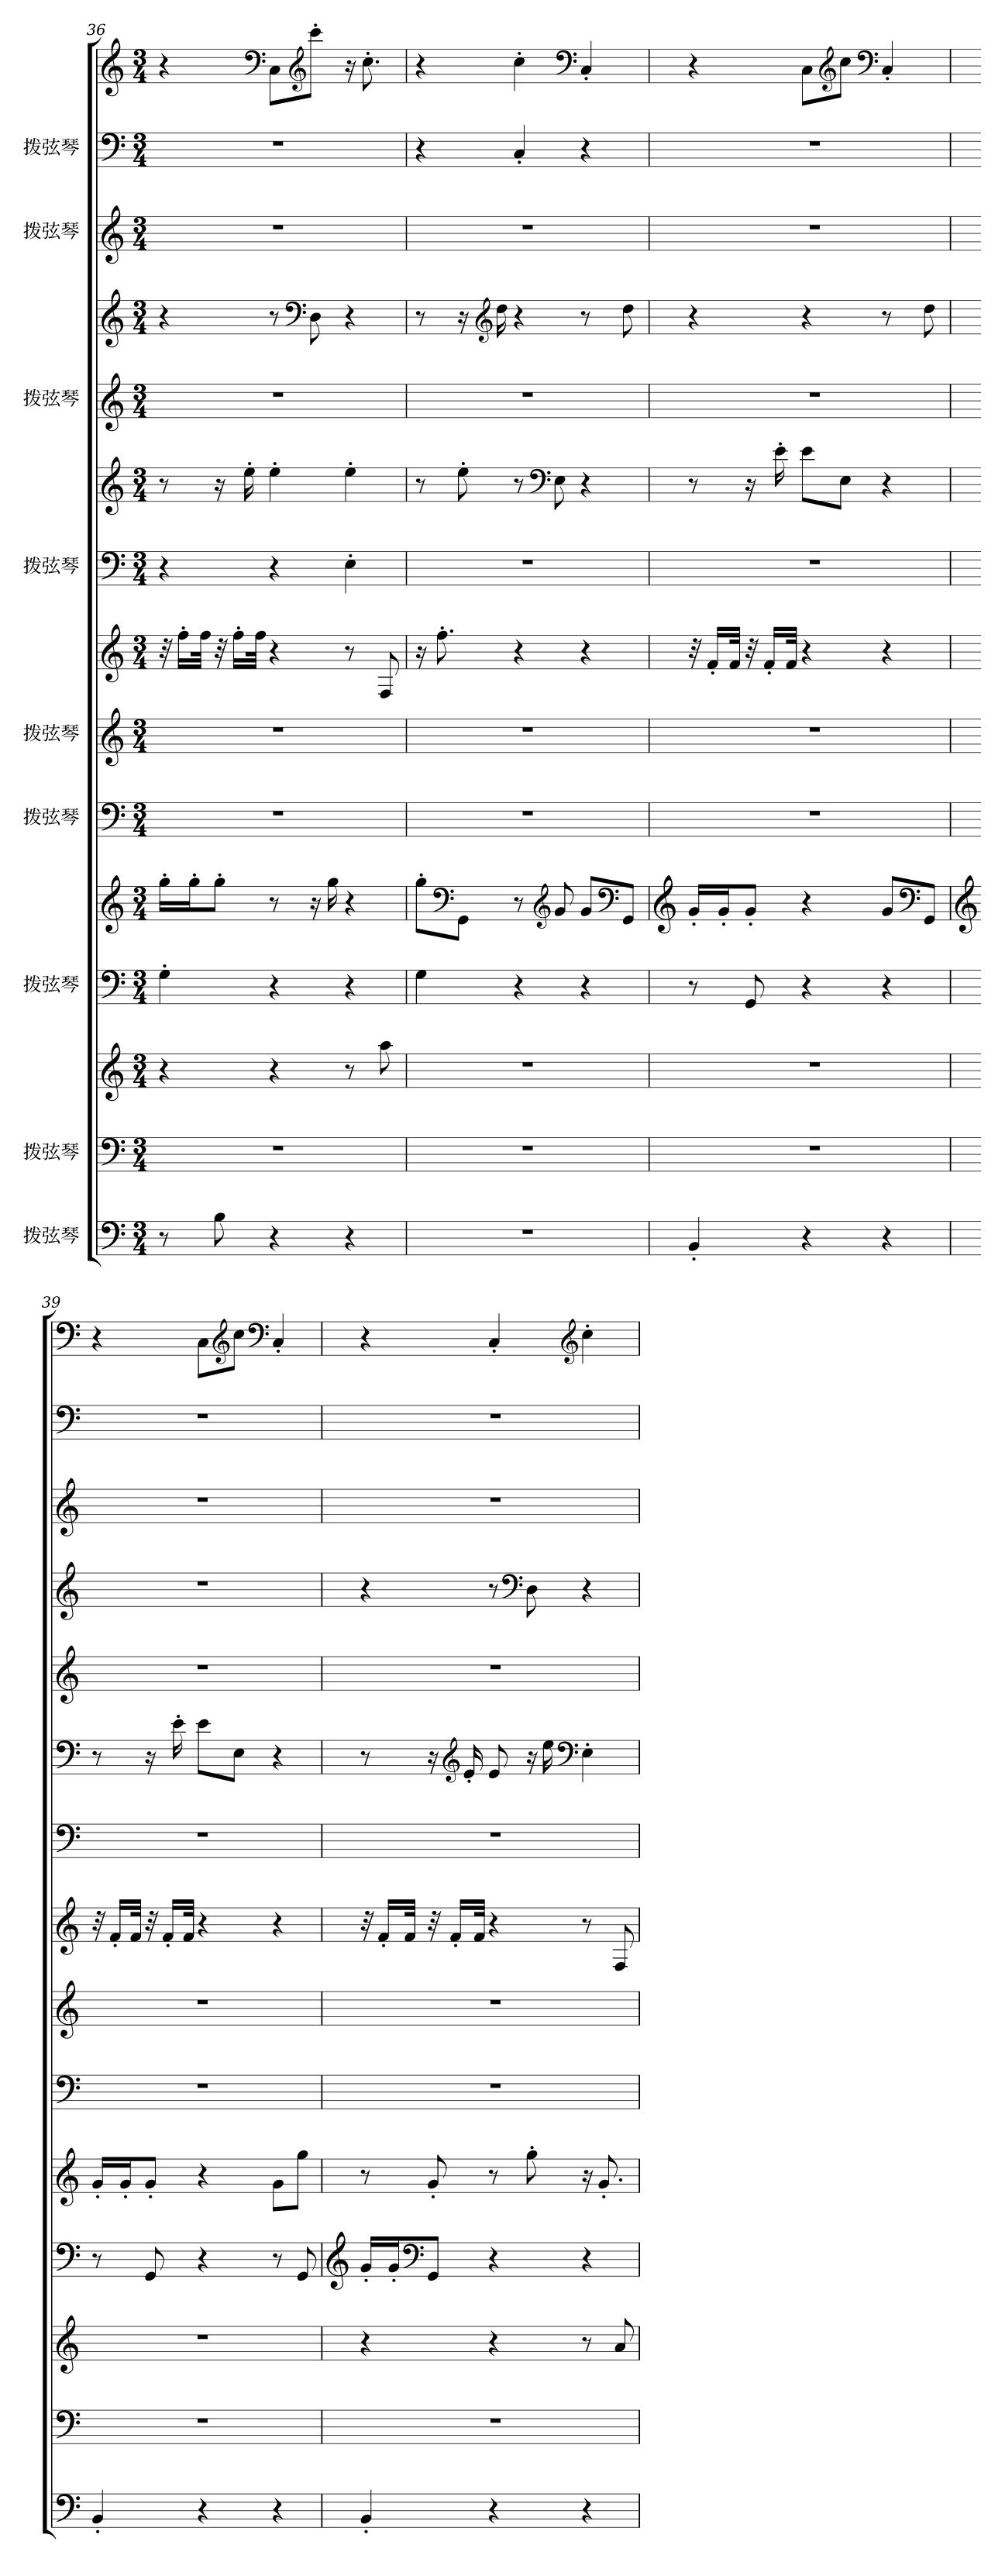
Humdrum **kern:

**kern	**kern	**kern	**kern	**kern	**kern	**kern	**kern	**kern	**kern	**kern	**kern	**kern	**kern	**kern
*part9	*part8	*part8	*part7	*part7	*part6	*part5	*part5	*part4	*part4	*part3	*part3	*part2	*part1	*part1
*staff15	*staff14	*staff13	*staff12	*staff11	*staff10	*staff9	*staff8	*staff7	*staff6	*staff5	*staff4	*staff3	*staff2	*staff1
*I"拨弦琴	*I"拨弦琴	*	*I"拨弦琴	*	*I"拨弦琴	*I"拨弦琴	*	*I"拨弦琴	*	*I"拨弦琴	*	*I"拨弦琴	*I"拨弦琴	*
*clefF4	*clefF4	*clefG2	*clefF4	*clefG2	*clefF4	*clefG2	*clefG2	*clefF4	*clefG2	*clefG2	*clefG2	*clefG2	*clefF4	*clefG2
*k[]	*k[]	*k[]	*k[]	*k[]	*k[]	*k[]	*k[]	*k[]	*k[]	*k[]	*k[]	*k[]	*k[]	*k[]
*M3/4	*M3/4	*M3/4	*M3/4	*M3/4	*M3/4	*M3/4	*M3/4	*M3/4	*M3/4	*M3/4	*M3/4	*M3/4	*M3/4	*M3/4
=36	=36	=36	=36	=36	=36	=36	=36	=36	=36	=36	=36	=36	=36	=36
8r	2.r	4r	4G'\	16gg'\LL	2.r	2.r	32r	4r	8r	2.r	4r	2.r	2.r	4r
.	.	.	.	.	.	.	16ff'\LL	.	.	.	.	.	.	.
.	.	.	.	16gg'\J	.	.	.	.	.	.	.	.	.	.
.	.	.	.	.	.	.	32ff\JJk	.	.	.	.	.	.	.
8B\	.	.	.	8gg'\J	.	.	32r	.	16r	.	.	.	.	.
.	.	.	.	.	.	.	16ff'\LL	.	.	.	.	.	.	.
.	.	.	.	.	.	.	.	.	16ee'\	.	.	.	.	.
.	.	.	.	.	.	.	32ff\JJk	.	.	.	.	.	.	.
*	*	*	*	*	*	*	*	*	*	*	*	*	*	*clefF4
4r	.	4r	4r	8r	.	.	4r	4r	4ee'\	.	8r	.	.	8C\L
*	*	*	*	*	*	*	*	*	*	*	*clefF4	*	*	*clefG2
.	.	.	.	16r	.	.	.	.	.	.	8D\	.	.	8ccc'\J
.	.	.	.	16gg\	.	.	.	.	.	.	.	.	.	.
4r	.	8r	4r	4r	.	.	8r	4E'\	4ee'\	.	4r	.	.	16r
.	.	.	.	.	.	.	.	.	.	.	.	.	.	8.cc'\
.	.	8aa\	.	.	.	.	8F/	.	.	.	.	.	.	.
=37	=37	=37	=37	=37	=37	=37	=37	=37	=37	=37	=37	=37	=37	=37
2.r	2.r	2.r	4G\	8gg'\L	2.r	2.r	16r	2.r	8r	2.r	8r	2.r	4r	4r
.	.	.	.	.	.	.	8.ff'\	.	.	.	.	.	.	.
*	*	*	*	*clefF4	*	*	*	*	*	*	*	*	*	*
.	.	.	.	8GG\J	.	.	.	.	8ee'\	.	16r	.	.	.
*	*	*	*	*	*	*	*	*	*	*	*clefG2	*	*	*
.	.	.	.	.	.	.	.	.	.	.	16dd\	.	.	.
.	.	.	4r	8r	.	.	4r	.	8r	.	4r	.	4C'/	4cc'\
*	*	*	*	*clefG2	*	*	*	*	*clefF4	*	*	*	*	*
.	.	.	.	8g/	.	.	.	.	8E\	.	.	.	.	.
*	*	*	*	*	*	*	*	*	*	*	*	*	*	*clefF4
.	.	.	4r	8g/L	.	.	4r	.	4r	.	8r	.	4r	4C'/
*	*	*	*	*clefF4	*	*	*	*	*	*	*	*	*	*
.	.	.	.	8GG/J	.	.	.	.	.	.	8dd\	.	.	.
!!LO:PB:g=z
=38	=38	=38	=38	=38	=38	=38	=38	=38	=38	=38	=38	=38	=38	=38
*	*	*	*	*clefG2	*	*	*	*	*	*	*	*	*	*
4BB'/	2.r	2.r	8r	16g'/LL	2.r	2.r	32r	2.r	8r	2.r	4r	2.r	2.r	4r
.	.	.	.	.	.	.	16f'/LL	.	.	.	.	.	.	.
.	.	.	.	16g'/J	.	.	.	.	.	.	.	.	.	.
.	.	.	.	.	.	.	32f/JJk	.	.	.	.	.	.	.
.	.	.	8GG/	8g'/J	.	.	32r	.	16r	.	.	.	.	.
.	.	.	.	.	.	.	16f'/LL	.	.	.	.	.	.	.
.	.	.	.	.	.	.	.	.	16e'\	.	.	.	.	.
.	.	.	.	.	.	.	32f/JJk	.	.	.	.	.	.	.
4r	.	.	4r	4r	.	.	4r	.	8e\L	.	4r	.	.	8C\L
*	*	*	*	*	*	*	*	*	*	*	*	*	*	*clefG2
.	.	.	.	.	.	.	.	.	8E\J	.	.	.	.	8cc\J
*	*	*	*	*	*	*	*	*	*	*	*	*	*	*clefF4
4r	.	.	4r	8g/L	.	.	4r	.	4r	.	8r	.	.	4C'/
*	*	*	*	*clefF4	*	*	*	*	*	*	*	*	*	*
.	.	.	.	8GG/J	.	.	.	.	.	.	8dd\	.	.	.
=39	=39	=39	=39	=39	=39	=39	=39	=39	=39	=39	=39	=39	=39	=39
*	*	*	*	*clefG2	*	*	*	*	*	*	*	*	*	*
4BB'/	2.r	2.r	8r	16g'/LL	2.r	2.r	32r	2.r	8r	2.r	2.r	2.r	2.r	4r
.	.	.	.	.	.	.	16f'/LL	.	.	.	.	.	.	.
.	.	.	.	16g'/J	.	.	.	.	.	.	.	.	.	.
.	.	.	.	.	.	.	32f/JJk	.	.	.	.	.	.	.
.	.	.	8GG/	8g'/J	.	.	32r	.	16r	.	.	.	.	.
.	.	.	.	.	.	.	16f'/LL	.	.	.	.	.	.	.
.	.	.	.	.	.	.	.	.	16e'\	.	.	.	.	.
.	.	.	.	.	.	.	32f/JJk	.	.	.	.	.	.	.
4r	.	.	4r	4r	.	.	4r	.	8e\L	.	.	.	.	8C\L
*	*	*	*	*	*	*	*	*	*	*	*	*	*	*clefG2
.	.	.	.	.	.	.	.	.	8E\J	.	.	.	.	8cc\J
*	*	*	*	*	*	*	*	*	*	*	*	*	*	*clefF4
4r	.	.	8r	8g\L	.	.	4r	.	4r	.	.	.	.	4C'/
.	.	.	8GG/	8gg\J	.	.	.	.	.	.	.	.	.	.
!!LO:PB:g=z
=40	=40	=40	=40	=40	=40	=40	=40	=40	=40	=40	=40	=40	=40	=40
*	*	*	*clefG2	*	*	*	*	*	*	*	*	*	*	*
4BB'/	2.r	4r	16g'/LL	8r	2.r	2.r	32r	2.r	8r	2.r	4r	2.r	2.r	4r
.	.	.	.	.	.	.	16f'/LL	.	.	.	.	.	.	.
.	.	.	16g'/J	.	.	.	.	.	.	.	.	.	.	.
.	.	.	.	.	.	.	32f/JJk	.	.	.	.	.	.	.
*	*	*	*clefF4	*	*	*	*	*	*	*	*	*	*	*
.	.	.	8GG/J	8g'/	.	.	32r	.	16r	.	.	.	.	.
.	.	.	.	.	.	.	16f'/LL	.	.	.	.	.	.	.
*	*	*	*	*	*	*	*	*	*clefG2	*	*	*	*	*
.	.	.	.	.	.	.	.	.	16e'/	.	.	.	.	.
.	.	.	.	.	.	.	32f/JJk	.	.	.	.	.	.	.
4r	.	4r	4r	8r	.	.	4r	.	8e/	.	8r	.	.	4C'/
*	*	*	*	*	*	*	*	*	*	*	*clefF4	*	*	*
.	.	.	.	8gg'\	.	.	.	.	16r	.	8D\	.	.	.
.	.	.	.	.	.	.	.	.	16ee\	.	.	.	.	.
*	*	*	*	*	*	*	*	*	*clefF4	*	*	*	*	*clefG2
4r	.	8r	4r	16r	.	.	8r	.	4E'\	.	4r	.	.	4cc'\
.	.	.	.	8.g'/	.	.	.	.	.	.	.	.	.	.
.	.	8a/	.	.	.	.	8F/	.	.	.	.	.	.	.
=	=	=	=	=	=	=	=	=	=	=	=	=	=	=
*-	*-	*-	*-	*-	*-	*-	*-	*-	*-	*-	*-	*-	*-	*-
